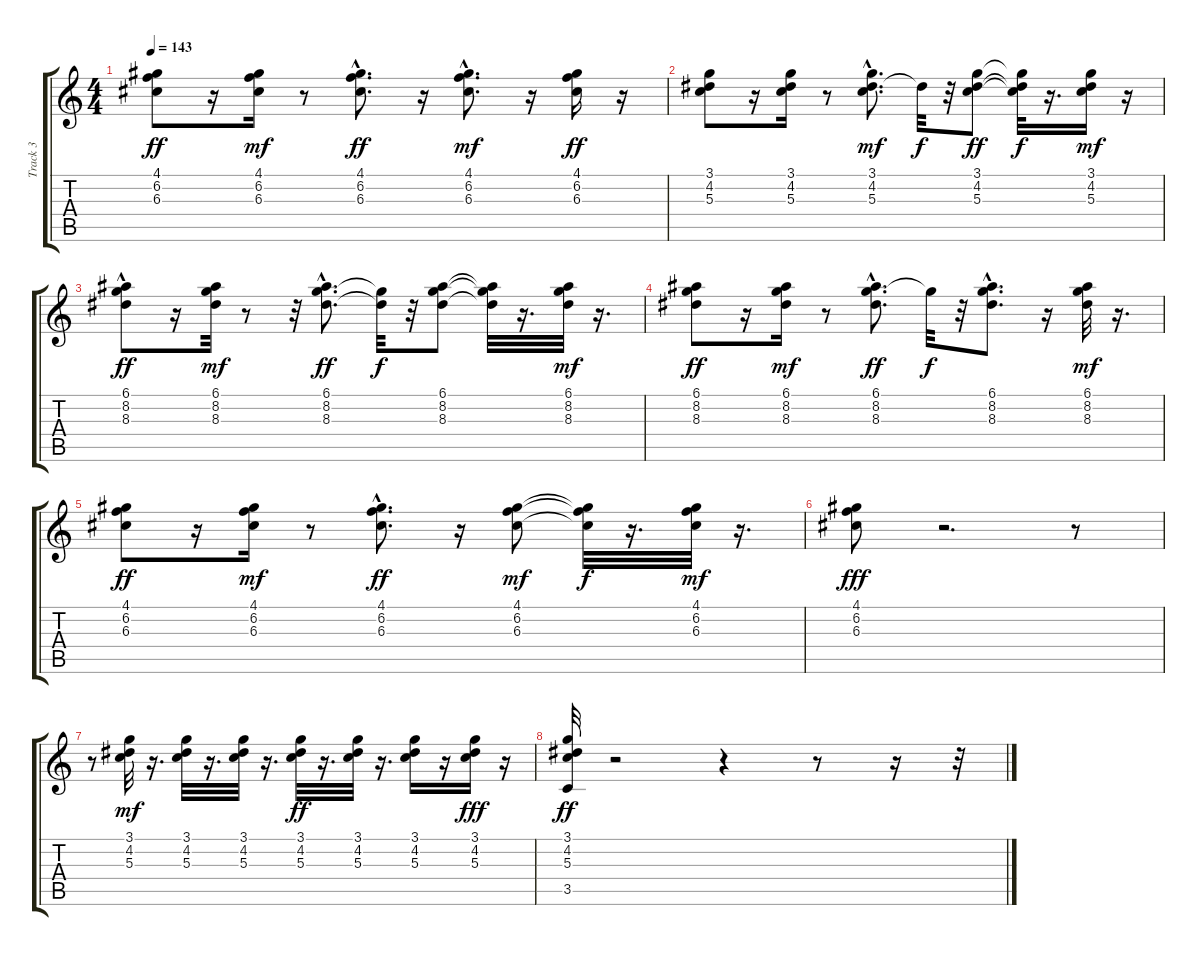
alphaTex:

\track ("Track 3" "Track 3") {instrument acousticguitarnylon}
\staff {score tabs}
\tuning (E4 B3 G3 D3 A2 E2) {hide}
\ts (4 4)
\tempo 143
\clef g2
\ks c
(4.1 6.2 6.3).8{dy ff} r.16 (4.1 6.2 6.3).16{dy mf} r.8 (4.1{hac} 6.2{hac} 6.3{hac}).8{d dy ff} r.16 (4.1{hac} 6.2{hac} 6.3{hac}).8{d dy mf} r.16 (4.1 6.2 6.3).16{dy ff} r.16 |
(3.1 4.2 5.3).8 r.16 (3.1 4.2 5.3).16 r.8 (3.1{hac} 4.2{hac} 5.3{hac}).8{d dy mf} 4.2{t}.32{dy f} r.32 (3.1 4.2 5.3).8{dy ff} (3.1{t} 4.2{t} 5.3{t}).32{dy f} r.16{d} (3.1 4.2 5.3).16{dy mf} r.16 |
(6.1{hac} 8.2 8.3{hac}).8{dy ff} r.16 (6.1 8.2 8.3).32{dy mf} r.8 r.32 (6.1{hac} 8.2{hac} 8.3{hac}).8{d dy ff} (8.2{t} 8.3{t}).32{dy f} r.32 (6.1 8.2 8.3).8 (6.1{t} 8.2{t} 8.3{t}).32 r.16{d} (6.1 8.2 8.3).32{dy mf} r.16{d} |
(6.1 8.2 8.3).8{dy ff} r.16 (6.1 8.2 8.3).16{dy mf} r.8 (6.1{hac} 8.2{hac} 8.3{hac}).8{d dy ff} 8.2{t}.32{dy f} r.32 (6.1 8.2{hac} 8.3).8{d} r.16 (6.1 8.2 8.3).32{dy mf} r.16{d} |
(4.1 6.2 6.3).8{dy ff} r.16 (4.1 6.2 6.3).16{dy mf} r.8 (4.1 6.2{hac} 6.3{hac}).8{d dy ff} r.16 (4.1 6.2 6.3).8{dy mf} (4.1{t} 6.2{t} 6.3{t}).32{dy f} r.16{d} (4.1 6.2 6.3).32{dy mf} r.16{d} |
(4.1 6.2 6.3).8{dy fff} r.2{d} r.8 |
r.8 (3.1 4.2 5.3).32{dy mf} r.16{d} (3.1 4.2 5.3).32 r.16{d} (3.1 4.2 5.3).32 r.16{d} (3.1 4.2 5.3).32{dy ff} r.16{d} (3.1 4.2 5.3).32 r.16{d} (3.1 4.2 5.3).16 r.16 (3.1 4.2 5.3).16{dy fff} r.16 |
(3.1 4.2 5.3 3.5).32{dy ff} r.2 r.4 r.8 r.16 r.32
